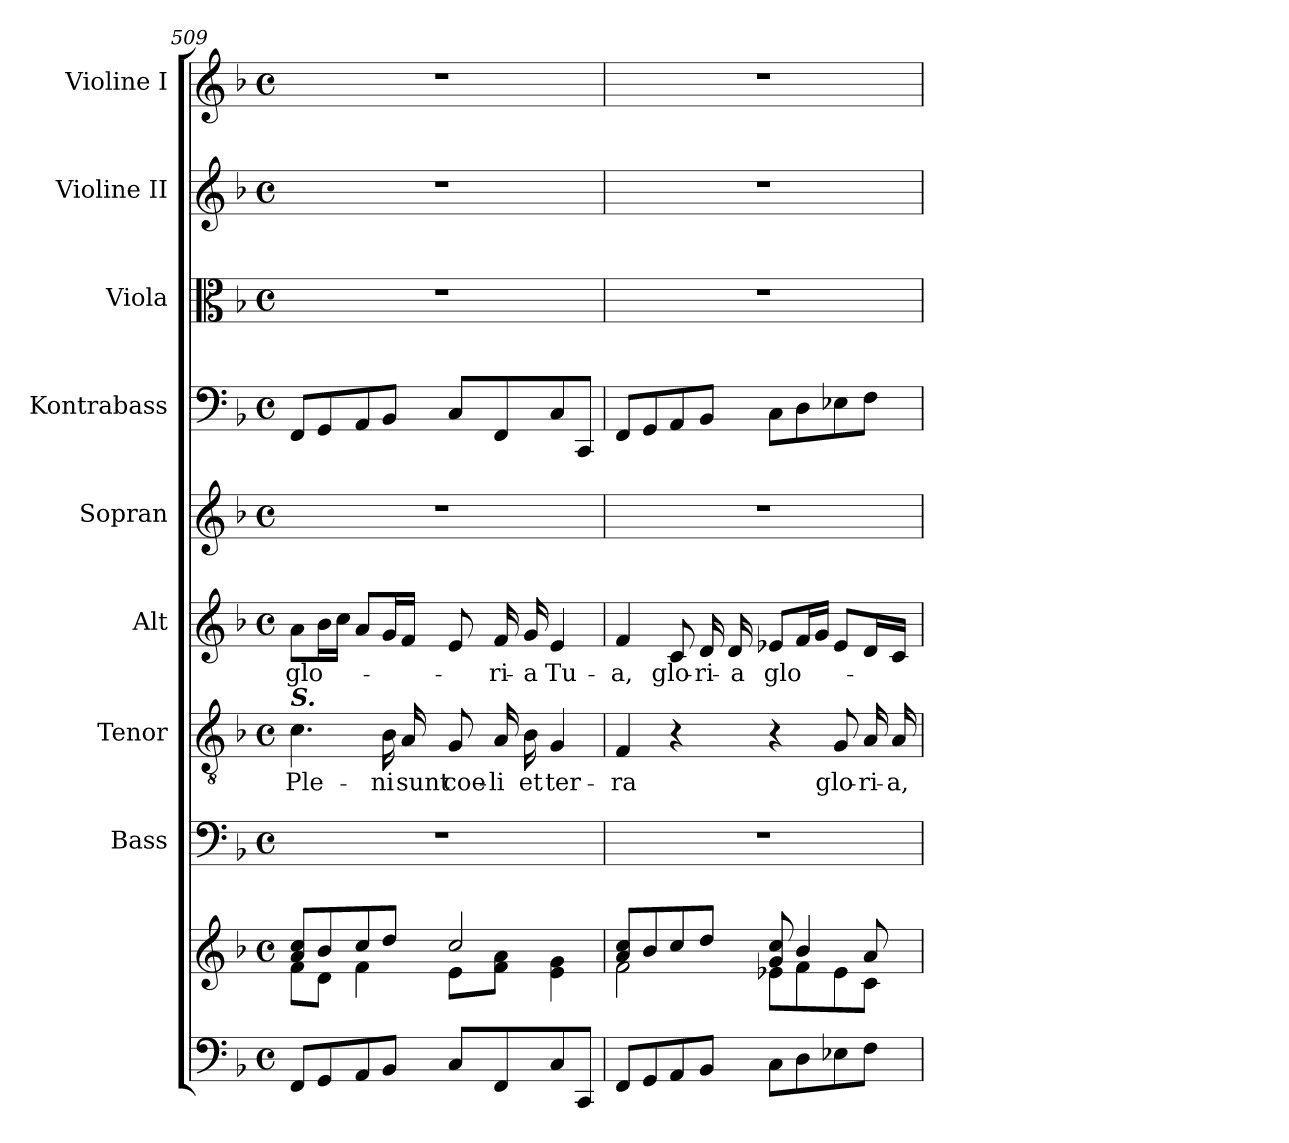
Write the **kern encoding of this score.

**kern	**kern	**kern	**kern	**text	**kern	**text	**kern	**kern	**kern	**kern	**kern
*part9	*part9	*part8	*part7	*part7	*part6	*part6	*part5	*part4	*part3	*part2	*part1
*staff10	*staff9	*staff8	*staff7	*staff7	*staff6	*staff6	*staff5	*staff4	*staff3	*staff2	*staff1
*	*	*I"Bass	*I"Tenor	*	*I"Alt	*	*I"Sopran	*I"Kontrabass	*I"Viola	*I"Violine II	*I"Violine I
*	*	*I'B.	*I'T.	*	*I'A.	*	*I'S.	*I'Kb.	*I'Vla.	*I'Vl. II	*I'Vl. I
!!LO:PB:g=z
*clefF4	*clefG2	*clefF4	*clefGv2	*	*clefG2	*	*clefG2	*clefF4	*clefC3	*clefG2	*clefG2
*	*	*	*	*	*	*	*	*ITrd7c12	*	*	*
*k[b-]	*k[b-]	*k[b-]	*k[b-]	*	*k[b-]	*	*k[b-]	*k[b-]	*k[b-]	*k[b-]	*k[b-]
*F:	*F:	*F:	*F:	*	*F:	*	*F:	*F:	*F:	*F:	*F:
*M4/4	*M4/4	*M4/4	*M4/4	*	*M4/4	*	*M4/4	*M4/4	*M4/4	*M4/4	*M4/4
*met(c)	*met(c)	*met(c)	*met(c)	*	*met(c)	*	*met(c)	*met(c)	*met(c)	*met(c)	*met(c)
=509	=509	=509	=509	=509	=509	=509	=509	=509	=509	=509	=509
*	*^	*	*	*	*	*	*	*	*	*	*
!	!	!	!	!LO:TX:a:Bi:t=S.	!	!	!	!	!	!	!	!
!	!	!	!	!	!LO:LY:b	!	!LO:LY:b	!	!	!	!	!
8FF/L	8a/ 8cc/L	8f\L	1r	4.c\	Ple-	8a\L	glo-	1r	8FFF/L	1r	1r	1r
8GG/	8b-/	8d\J	.	.	.	16b-\L	.	.	8GGG/	.	.	.
.	.	.	.	.	.	16cc\JJ	.	.	.	.	.	.
8AA/	8cc/	4f\	.	.	.	8a/L	.	.	8AAA/	.	.	.
!	!	!	!	!	!LO:LY:b	!	!	!	!	!	!	!
8BB-/J	8dd/J	.	.	16B-\	-ni	16g/L	.	.	8BBB-/J	.	.	.
!	!	!	!	!	!LO:LY:b	!	!	!	!	!	!	!
.	.	.	.	16A/	sunt	16f/JJ	.	.	.	.	.	.
!	!	!	!	!	!LO:LY:b	!	!	!	!	!	!	!
8C/L	2cc/	8e\L	.	8G/	coe-	8e/	.	.	8CC/L	.	.	.
!	!	!	!	!	!LO:LY:b	!	!LO:LY:b	!	!	!	!	!
8FF/	.	8f\ 8a\J	.	16A/	-li	16f/	-ri-	.	8FFF/	.	.	.
!	!	!	!	!	!LO:LY:b	!	!LO:LY:b	!	!	!	!	!
.	.	.	.	16B-\	et	16g/	-a	.	.	.	.	.
!	!	!	!	!	!LO:LY:b	!	!LO:LY:b	!	!	!	!	!
8C/	.	4e\ 4g\	.	4G/	ter-	4e/	Tu-	.	8CC/	.	.	.
8CC/J	.	.	.	.	.	.	.	.	8CCC/J	.	.	.
=510	=510	=510	=510	=510	=510	=510	=510	=510	=510	=510	=510	=510
!	!	!	!	!	!LO:LY:b	!	!LO:LY:b	!	!	!	!	!
8FF/L	8a/ 8cc/L	2f\	1r	4F/	-ra	4f/	-a,	1r	8FFF/L	1r	1r	1r
8GG/	8b-/	.	.	.	.	.	.	.	8GGG/	.	.	.
!	!	!	!	!	!	!	!LO:LY:b	!	!	!	!	!
8AA/	8cc/	.	.	4r	.	8c/	glo-	.	8AAA/	.	.	.
!	!	!	!	!	!	!	!LO:LY:b	!	!	!	!	!
8BB-/J	8dd/J	.	.	.	.	16d/	-ri-	.	8BBB-/J	.	.	.
!	!	!	!	!	!	!	!LO:LY:b	!	!	!	!	!
.	.	.	.	.	.	16d/	-a	.	.	.	.	.
!	!	!	!	!	!	!	!LO:LY:b	!	!	!	!	!
8C\L	8g/ 8cc/	8e-X\L	.	4r	.	8e-X/L	glo-	.	8CC\L	.	.	.
8D\	4b-/	8f\	.	.	.	16f/L	.	.	8DD\	.	.	.
.	.	.	.	.	.	16g/JJ	.	.	.	.	.	.
!	!	!	!	!	!LO:LY:b	!	!	!	!	!	!	!
8E-X\	.	8e-\	.	8G/	glo-	8e-/L	.	.	8EE-X\	.	.	.
!	!	!	!	!	!LO:LY:b	!	!	!	!	!	!	!
8F\J	8a/	8c\J	.	16A/	-ri-	16d/L	.	.	8FF\J	.	.	.
!	!	!	!	!	!LO:LY:b	!	!	!	!	!	!	!
.	.	.	.	16A/	-a,	16c/JJ	.	.	.	.	.	.
*	*v	*v	*	*	*	*	*	*	*	*	*	*
=	=	=	=	=	=	=	=	=	=	=	=
*-	*-	*-	*-	*-	*-	*-	*-	*-	*-	*-	*-
